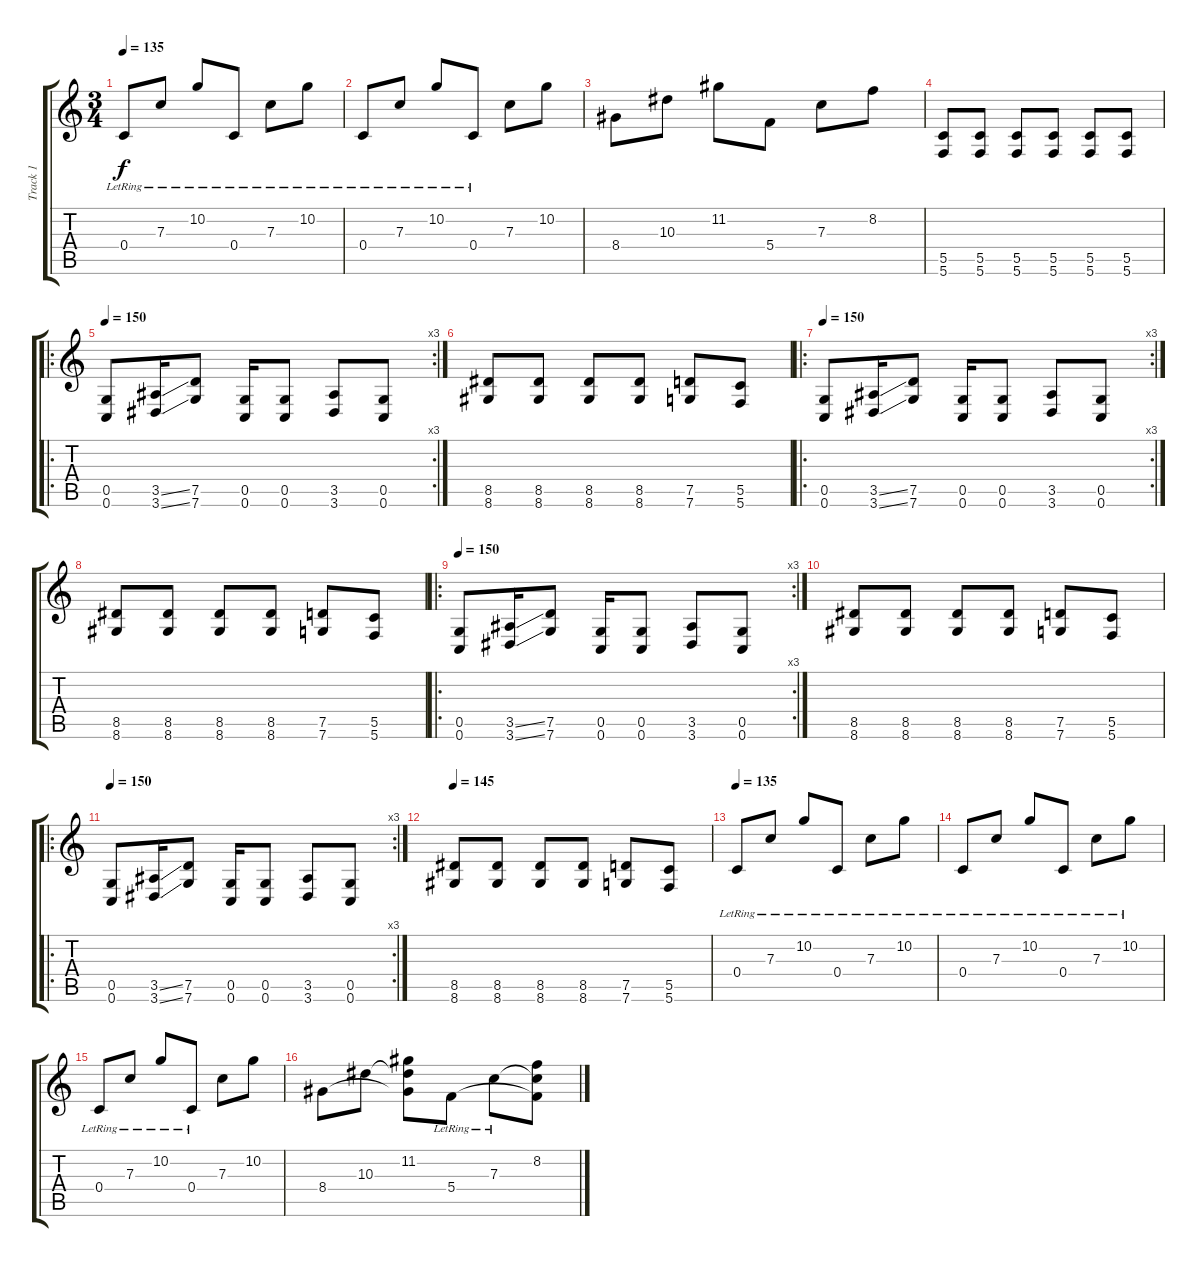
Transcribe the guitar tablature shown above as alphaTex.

\track ("Track 1" "Track 1") {instrument electricguitarmuted}
\staff {score tabs}
\tuning (D4 A3 F3 C3 G2 C2) {hide}
\ts (3 4)
\tempo 135
\clef g2
\ks c
0.4{lr}.8{dy f} 7.3{lr}.8 10.2{lr}.8 0.4{lr}.8 7.3{lr}.8 10.2{lr}.8 |
0.4{lr}.8 7.3{lr}.8 10.2{lr}.8 0.4{lr}.8 7.3.8 10.2.8 |
8.4.8 10.3.8 11.2.8 5.4.8 7.3.8 8.2.8 |
(5.5 5.6).8{volume 13 instrument overdrivenguitar} (5.5 5.6).8 (5.5 5.6).8 (5.5 5.6).8 (5.5 5.6).8 (5.5 5.6).8 |
\ro
\rc 3
\tempo 150
(0.5 0.6).8 (3.5{ss} 3.6{ss}).16 (7.5 7.6).8 (0.5 0.6).16 (0.5 0.6).8 (3.5 3.6).8 (0.5 0.6).8 |
(8.5 8.6).8{instrument overdrivenguitar} (8.5 8.6).8 (8.5 8.6).8 (8.5 8.6).8 (7.5 7.6).8 (5.5 5.6).8 |
\ro
\rc 3
\tempo 150
(0.5 0.6).8 (3.5{ss} 3.6{ss}).16 (7.5 7.6).8 (0.5 0.6).16 (0.5 0.6).8 (3.5 3.6).8 (0.5 0.6).8 |
(8.5 8.6).8{instrument overdrivenguitar} (8.5 8.6).8 (8.5 8.6).8 (8.5 8.6).8 (7.5 7.6).8 (5.5 5.6).8 |
\ro
\rc 3
\tempo 150
(0.5 0.6).8 (3.5{ss} 3.6{ss}).16 (7.5 7.6).8 (0.5 0.6).16 (0.5 0.6).8 (3.5 3.6).8 (0.5 0.6).8 |
(8.5 8.6).8{instrument overdrivenguitar} (8.5 8.6).8 (8.5 8.6).8 (8.5 8.6).8 (7.5 7.6).8 (5.5 5.6).8 |
\ro
\rc 3
\tempo 150
(0.5 0.6).8 (3.5{ss} 3.6{ss}).16 (7.5 7.6).8 (0.5 0.6).16 (0.5 0.6).8 (3.5 3.6).8 (0.5 0.6).8 |
\tempo 145
(8.5 8.6).8{instrument overdrivenguitar} (8.5 8.6).8 (8.5 8.6).8 (8.5 8.6).8 (7.5 7.6).8 (5.5 5.6).8 |
\tempo 135
0.4{lr}.8{volume 10 instrument acousticguitarnylon} 7.3{lr}.8 10.2{lr}.8 0.4{lr}.8 7.3{lr}.8 10.2{lr}.8 |
0.4{lr}.8 7.3{lr}.8 10.2{lr}.8 0.4{lr}.8 7.3{lr}.8 10.2{lr}.8 |
0.4{lr}.8 7.3{lr}.8 10.2{lr}.8 0.4{lr}.8 7.3.8 10.2.8 |
8.4.8 10.3.8 (11.2 10.3{t} 8.4{t}).8 5.4{lr}.8 7.3{lr}.8 (8.2 7.3{t} 5.4{t}).8
